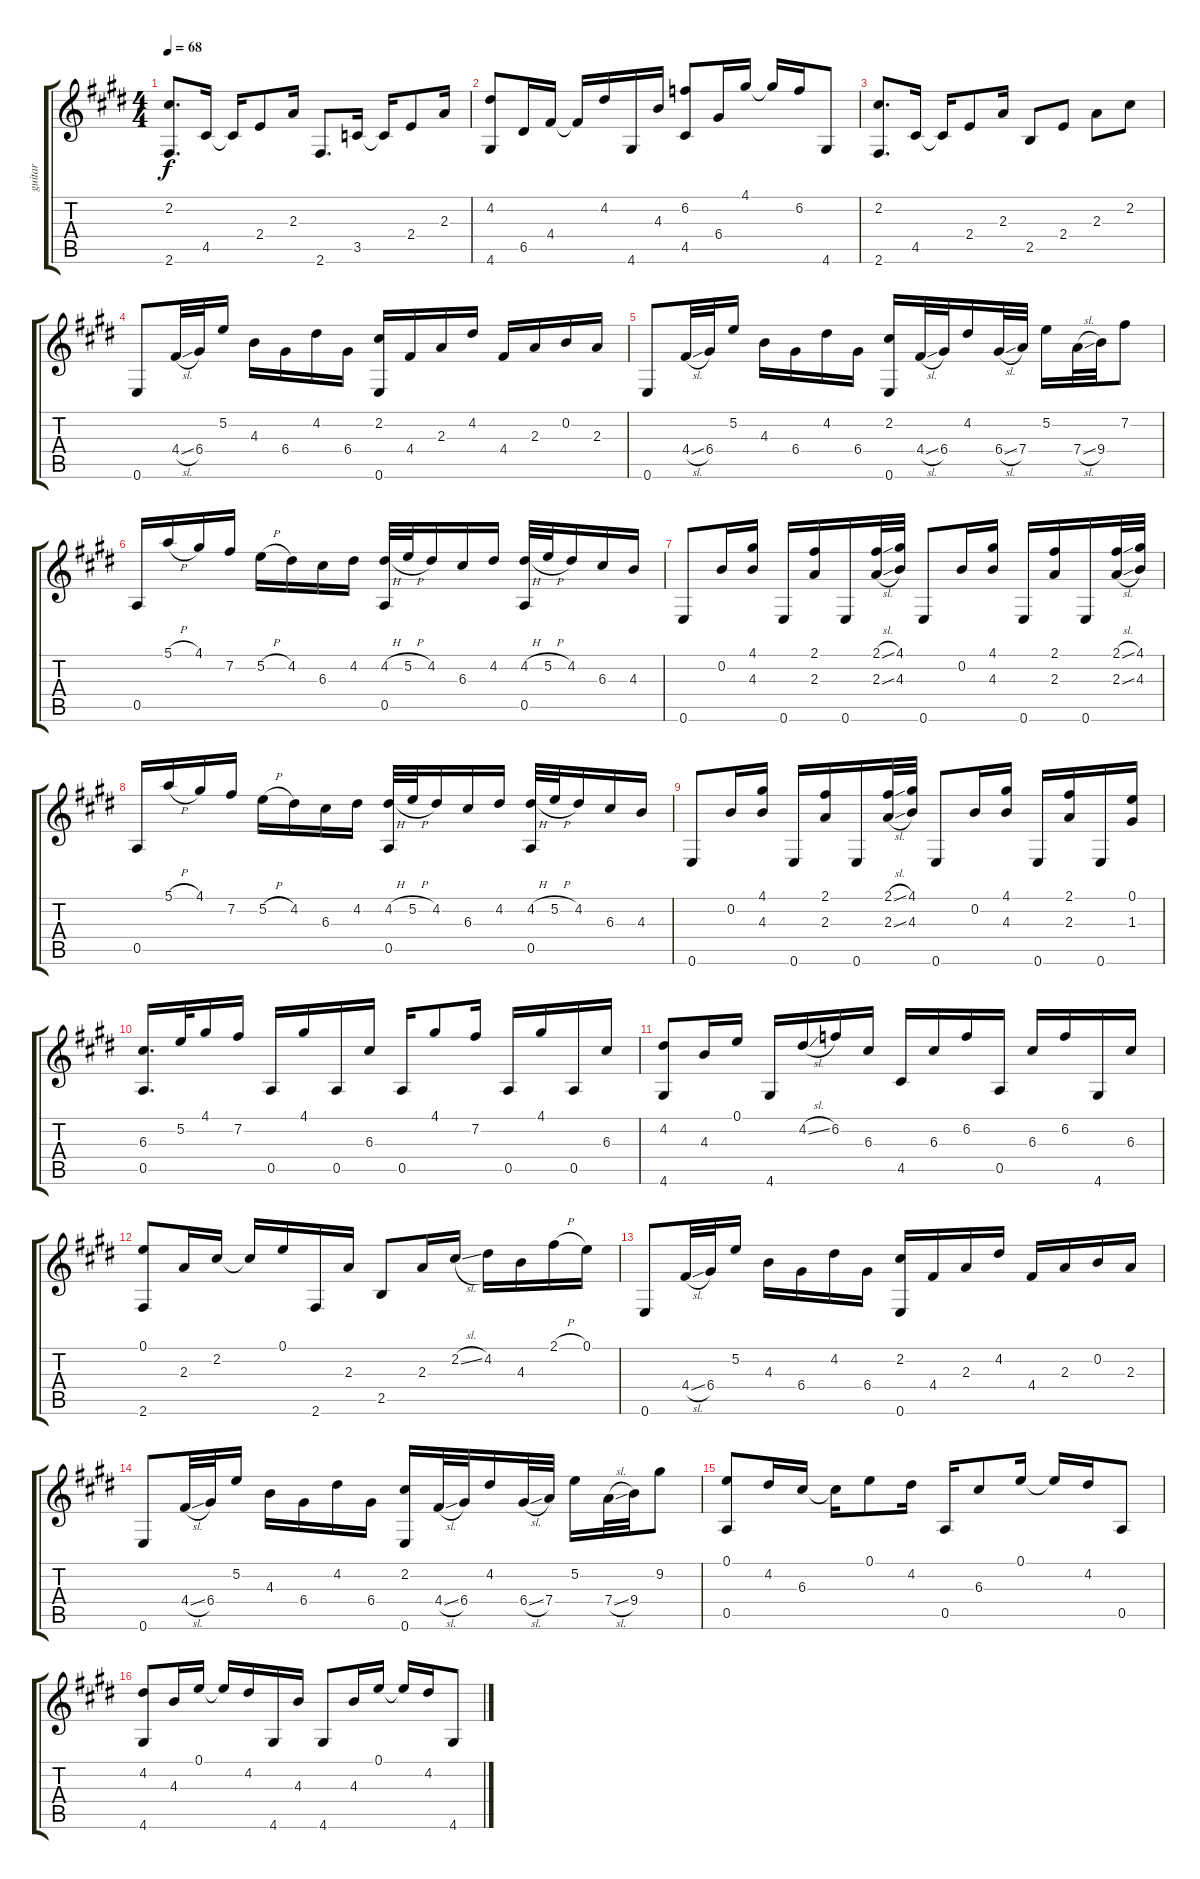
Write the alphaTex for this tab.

\track ("guitar" "guitar") {instrument acousticguitarsteel}
\staff {score tabs}
\tuning (E4 B3 G3 D3 A2 E2) {hide}
\ts (4 4)
\tempo 68
\clef g2
\ks e
(2.2 2.6).8{d dy f} 4.5.16 4.5{t}.16 2.4.8 2.3.16 2.6.8{d} 3.5.16 3.5{t}.16 2.4.8 2.3.16 |
(4.2 4.6).8 6.5.16 4.4.16 4.4{t}.16 4.2.16 4.6.16 4.3.16 (6.2 4.5).8 6.4.16 4.1.16 4.1{t}.16 6.2.16 4.6.8 |
(2.2 2.6).8{d} 4.5.16 4.5{t}.16 2.4.8 2.3.16 2.5.8 2.4.8 2.3.8 2.2.8 |
0.6.8 4.4{sl}.32 6.4.32 5.2.16 4.3.16 6.4.16 4.2.16 6.4.16 (2.2 0.6).16 4.4.16 2.3.16 4.2.16 4.4.16 2.3.16 0.2.16 2.3.16 |
0.6.8 4.4{sl}.32 6.4.32 5.2.16 4.3.16 6.4.16 4.2.16 6.4.16 (2.2 0.6).16 4.4{sl}.32 6.4.32 4.2.16 6.4{sl}.32 7.4.32 5.2.16 7.4{sl}.32 9.4.32 7.2.8 |
0.5.16 5.1{h}.16 4.1.16 7.2.16 5.2{h}.16 4.2.16 6.3.16 4.2.16 (4.2{h} 0.5).32 5.2{h}.32 4.2.16 6.3.16 4.2.16 (4.2{h} 0.5).32 5.2{h}.32 4.2.16 6.3.16 4.3.16 |
0.6.8 0.2.16 (4.1 4.3).16 0.6.16 (2.1 2.3).16 0.6.16 (2.1{sl} 2.3{sl}).32 (4.1 4.3).32 0.6.8 0.2.16 (4.1 4.3).16 0.6.16 (2.1 2.3).16 0.6.16 (2.1{sl} 2.3{sl}).32 (4.1 4.3).32 |
0.5.16 5.1{h}.16 4.1.16 7.2.16 5.2{h}.16 4.2.16 6.3.16 4.2.16 (4.2{h} 0.5).32 5.2{h}.32 4.2.16 6.3.16 4.2.16 (4.2{h} 0.5).32 5.2{h}.32 4.2.16 6.3.16 4.3.16 |
0.6.8 0.2.16 (4.1 4.3).16 0.6.16 (2.1 2.3).16 0.6.16 (2.1{sl} 2.3{sl}).32 (4.1 4.3).32 0.6.8 0.2.16 (4.1 4.3).16 0.6.16 (2.1 2.3).16 0.6.16 (0.1 1.3).16 |
(6.3 0.5).16{d} 5.2.32 4.1.16 7.2.16 0.5.16 4.1.16 0.5.16 6.3.16 0.5.16 4.1.8 7.2.16 0.5.16 4.1.16 0.5.16 6.3.16 |
(4.2 4.6).8 4.3.16 0.1.16 4.6.16 4.2{sl}.16 6.2.16 6.3.16 4.5.16 6.3.16 6.2.16 0.5.16 6.3.16 6.2.16 4.6.16 6.3.16 |
(0.1 2.6).8 2.3.16 2.2.16 2.2{t}.16 0.1.16 2.6.16 2.3.16 2.5.8 2.3.16 2.2{sl}.16 4.2.16 4.3.16 2.1{h}.16 0.1.16 |
0.6.8 4.4{sl}.32 6.4.32 5.2.16 4.3.16 6.4.16 4.2.16 6.4.16 (2.2 0.6).16 4.4.16 2.3.16 4.2.16 4.4.16 2.3.16 0.2.16 2.3.16 |
0.6.8 4.4{sl}.32 6.4.32 5.2.16 4.3.16 6.4.16 4.2.16 6.4.16 (2.2 0.6).16 4.4{sl}.32 6.4.32 4.2.16 6.4{sl}.32 7.4.32 5.2.16 7.4{sl}.32 9.4.32 9.2.8 |
(0.1 0.5).8 4.2.16 6.3.16 6.3{t}.16 0.1.8 4.2.16 0.5.16 6.3.8 0.1.16 0.1{t}.16 4.2.16 0.5.8 |
(4.2 4.6).8 4.3.16 0.1.16 0.1{t}.16 4.2.16 4.6.16 4.3.16 4.6.8 4.3.16 0.1.16 0.1{t}.16 4.2.16 4.6.8
